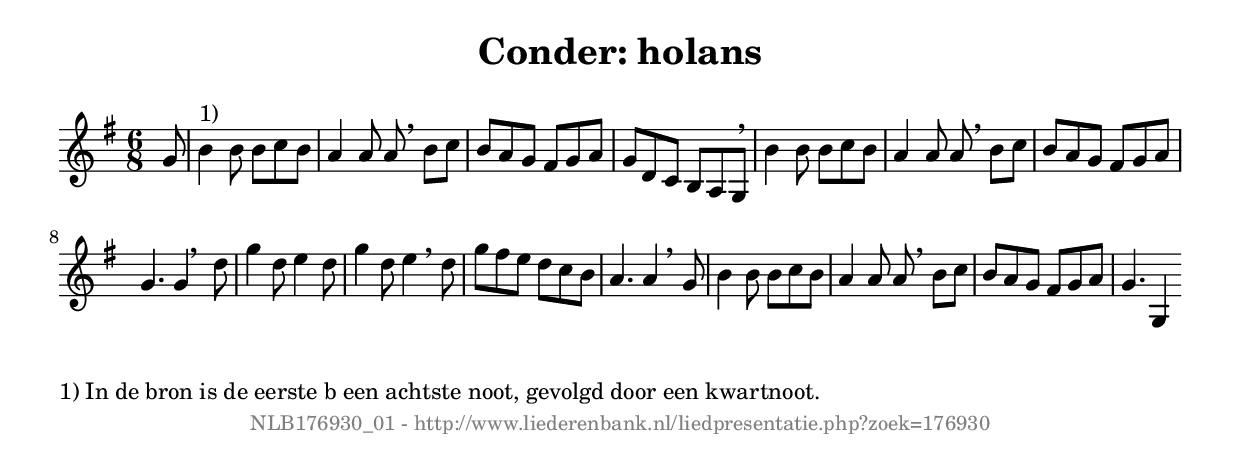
%
% produced by wce2krn 1.64 (7 June 2014)
%
\version"2.16"
#(append! paper-alist '(("long" . (cons (* 210 mm) (* 2000 mm)))))
#(set-default-paper-size "long")
sb = {\breathe}
mBreak = {\breathe }
bBreak = {\breathe }
x = {\once\override NoteHead #'style = #'cross }
gl=\glissando
itime={\override Staff.TimeSignature #'stencil = ##f }
ficta = {\once\set suggestAccidentals = ##t}
fine = {\once\override Score.RehearsalMark #'self-alignment-X = #1 \mark \markup {\italic{Fine}}}
dc = {\once\override Score.RehearsalMark #'self-alignment-X = #1 \mark \markup {\italic{D.C.}}}
dcf = {\once\override Score.RehearsalMark #'self-alignment-X = #1 \mark \markup {\italic{D.C. al Fine}}}
dcc = {\once\override Score.RehearsalMark #'self-alignment-X = #1 \mark \markup {\italic{D.C. al Coda}}}
ds = {\once\override Score.RehearsalMark #'self-alignment-X = #1 \mark \markup {\italic{D.S.}}}
dsf = {\once\override Score.RehearsalMark #'self-alignment-X = #1 \mark \markup {\italic{D.S. al Fine}}}
dsc = {\once\override Score.RehearsalMark #'self-alignment-X = #1 \mark \markup {\italic{D.S. al Coda}}}
pv = {\set Score.repeatCommands = #'((volta "1"))}
sv = {\set Score.repeatCommands = #'((volta "2"))}
tv = {\set Score.repeatCommands = #'((volta "3"))}
qv = {\set Score.repeatCommands = #'((volta "4"))}
xv = {\set Score.repeatCommands = #'((volta #f))}
\header{ tagline = ""
title = "Conder: holans"
}
\score {{
\key g \major
\relative g'
{
\set melismaBusyProperties = #'()
\partial 32*4
\time 6/8
\tempo 4=120
\override Score.MetronomeMark #'transparent = ##t
\override Score.RehearsalMark #'break-visibility = #(vector #t #t #f)
g8 b4^"1)" b8 b c b a4 a8 a \sb b c b a g fis g a g d c b a g \mBreak \bar "|"
b'4 b8 b c b a4 a8 a \sb b c b a g fis g a g4. g4 \bar":|:" \bBreak
d'8 g4 d8 e4 d8 g4 d8 e4 \sb d8 g fis e d c b a4. a4 \mBreak
g8 b4 b8 b c b a4 a8 a \sb b c b a g fis g a g4. g,4 \bar":|:"
 }}
 \midi { }
 \layout {
            indent = 0.0\cm
}
}
\markup { \wordwrap-string #" 
1) In de bron is de eerste b een achtste noot, gevolgd door een kwartnoot.
"}
\markup { \vspace #0 } \markup { \with-color #grey \fill-line { \center-column { \smaller "NLB176930_01 - http://www.liederenbank.nl/liedpresentatie.php?zoek=176930" } } }
